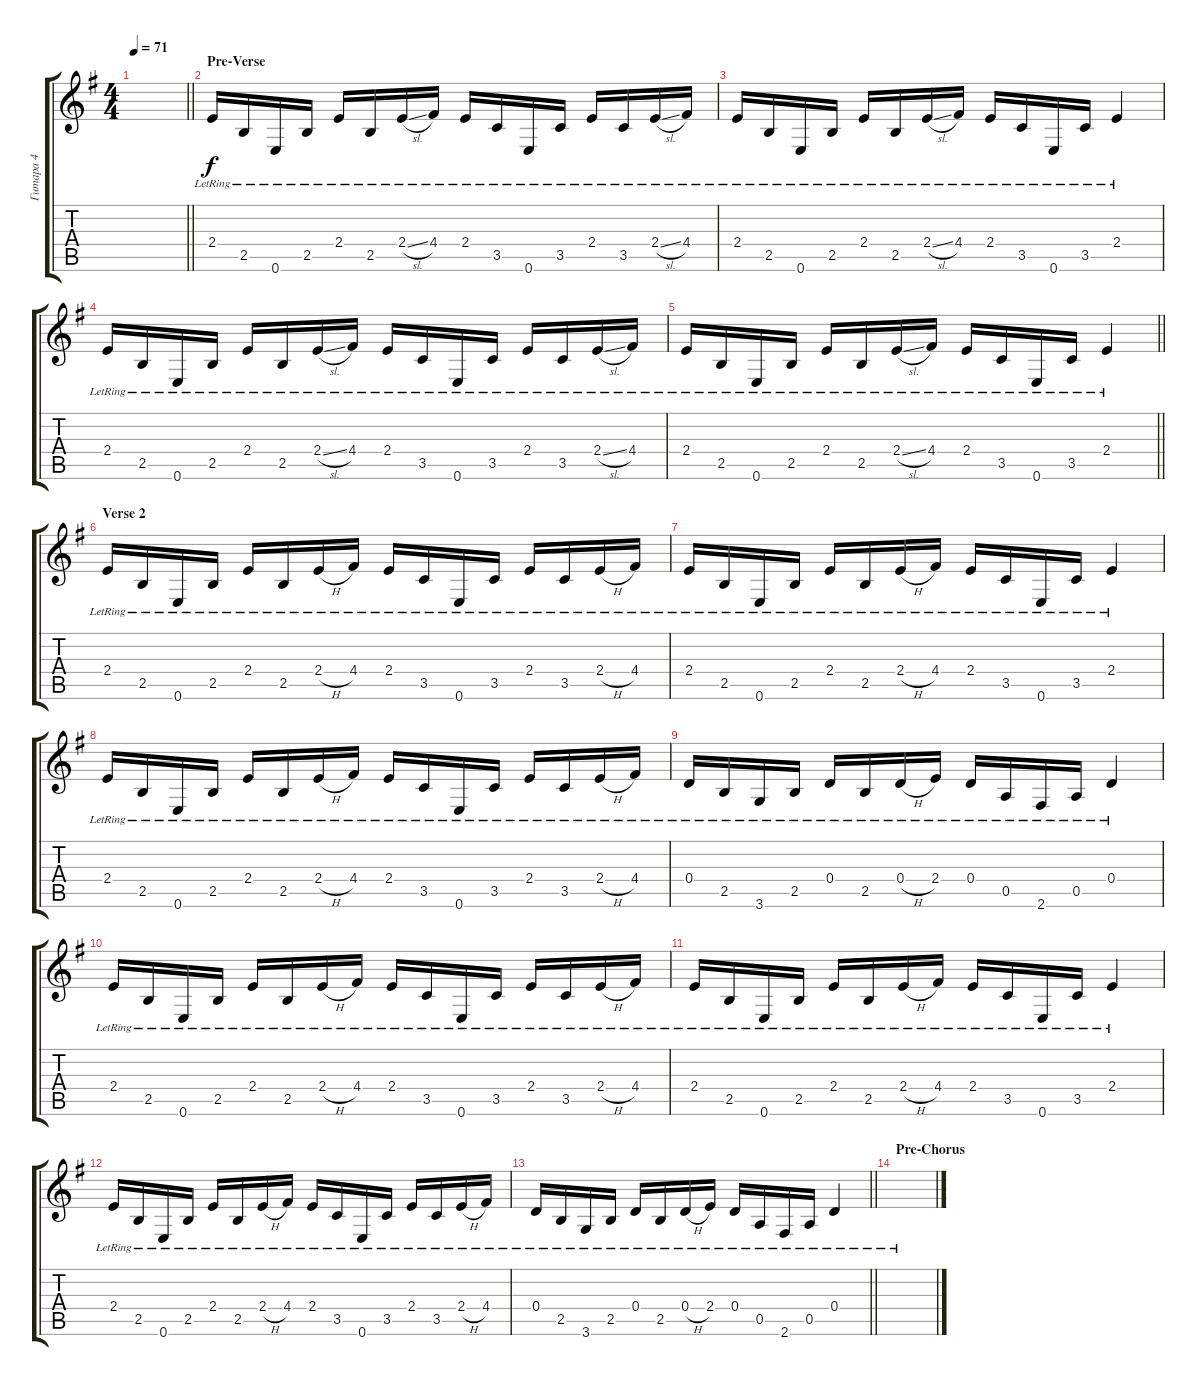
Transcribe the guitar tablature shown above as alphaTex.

\track ("Гитара 4" "Гитара 4") {instrument distortionguitar}
\staff {score tabs}
\tuning (E4 B3 G3 D3 A2 E2) {hide}
\ts (4 4)
\tempo 71
\clef g2
\barLineRight lightlight
\ks eminor
|
\section ("" "Pre-Verse")
2.4{lr}.16 2.5{lr}.16 0.6{lr}.16 2.5{lr}.16 2.4{lr}.16 2.5{lr}.16 2.4{sl lr}.16 4.4{lr}.16 2.4{lr}.16 3.5{lr}.16 0.6{lr}.16 3.5{lr}.16 2.4{lr}.16 3.5{lr}.16 2.4{sl lr}.16 4.4{lr}.16 |
2.4{lr}.16 2.5{lr}.16 0.6{lr}.16 2.5{lr}.16 2.4{lr}.16 2.5{lr}.16 2.4{sl lr}.16 4.4{lr}.16 2.4{lr}.16 3.5{lr}.16 0.6{lr}.16 3.5{lr}.16 2.4{lr}.4 |
2.4{lr}.16 2.5{lr}.16 0.6{lr}.16 2.5{lr}.16 2.4{lr}.16 2.5{lr}.16 2.4{sl lr}.16 4.4{lr}.16 2.4{lr}.16 3.5{lr}.16 0.6{lr}.16 3.5{lr}.16 2.4{lr}.16 3.5{lr}.16 2.4{sl lr}.16 4.4{lr}.16 |
\barLineRight lightlight
2.4{lr}.16 2.5{lr}.16 0.6{lr}.16 2.5{lr}.16 2.4{lr}.16 2.5{lr}.16 2.4{sl lr}.16 4.4{lr}.16 2.4{lr}.16 3.5{lr}.16 0.6{lr}.16 3.5{lr}.16 2.4{lr}.4 |
\section ("" "Verse 2")
2.4{lr}.16 2.5{lr}.16 0.6{lr}.16 2.5{lr}.16 2.4{lr}.16 2.5{lr}.16 2.4{h lr}.16 4.4{lr}.16 2.4{lr}.16 3.5{lr}.16 0.6{lr}.16 3.5{lr}.16 2.4{lr}.16 3.5{lr}.16 2.4{h lr}.16 4.4{lr}.16 |
2.4{lr}.16 2.5{lr}.16 0.6{lr}.16 2.5{lr}.16 2.4{lr}.16 2.5{lr}.16 2.4{h lr}.16 4.4{lr}.16 2.4{lr}.16 3.5{lr}.16 0.6{lr}.16 3.5{lr}.16 2.4{lr}.4 |
2.4{lr}.16 2.5{lr}.16 0.6{lr}.16 2.5{lr}.16 2.4{lr}.16 2.5{lr}.16 2.4{h lr}.16 4.4{lr}.16 2.4{lr}.16 3.5{lr}.16 0.6{lr}.16 3.5{lr}.16 2.4{lr}.16 3.5{lr}.16 2.4{h lr}.16 4.4{lr}.16 |
0.4{lr}.16 2.5{lr}.16 3.6{lr}.16 2.5{lr}.16 0.4{lr}.16 2.5{lr}.16 0.4{h lr}.16 2.4{lr}.16 0.4{lr}.16 0.5{lr}.16 2.6{lr}.16 0.5{lr}.16 0.4{lr}.4 |
2.4{lr}.16 2.5{lr}.16 0.6{lr}.16 2.5{lr}.16 2.4{lr}.16 2.5{lr}.16 2.4{h lr}.16 4.4{lr}.16 2.4{lr}.16 3.5{lr}.16 0.6{lr}.16 3.5{lr}.16 2.4{lr}.16 3.5{lr}.16 2.4{h lr}.16 4.4{lr}.16 |
2.4{lr}.16 2.5{lr}.16 0.6{lr}.16 2.5{lr}.16 2.4{lr}.16 2.5{lr}.16 2.4{h lr}.16 4.4{lr}.16 2.4{lr}.16 3.5{lr}.16 0.6{lr}.16 3.5{lr}.16 2.4{lr}.4 |
2.4{lr}.16 2.5{lr}.16 0.6{lr}.16 2.5{lr}.16 2.4{lr}.16 2.5{lr}.16 2.4{h lr}.16 4.4{lr}.16 2.4{lr}.16 3.5{lr}.16 0.6{lr}.16 3.5{lr}.16 2.4{lr}.16 3.5{lr}.16 2.4{h lr}.16 4.4{lr}.16 |
\barLineRight lightlight
0.4{lr}.16 2.5{lr}.16 3.6{lr}.16 2.5{lr}.16 0.4{lr}.16 2.5{lr}.16 0.4{h lr}.16 2.4{lr}.16 0.4{lr}.16 0.5{lr}.16 2.6{lr}.16 0.5{lr}.16 0.4{lr}.4 |
\section ("" "Pre-Chorus")
